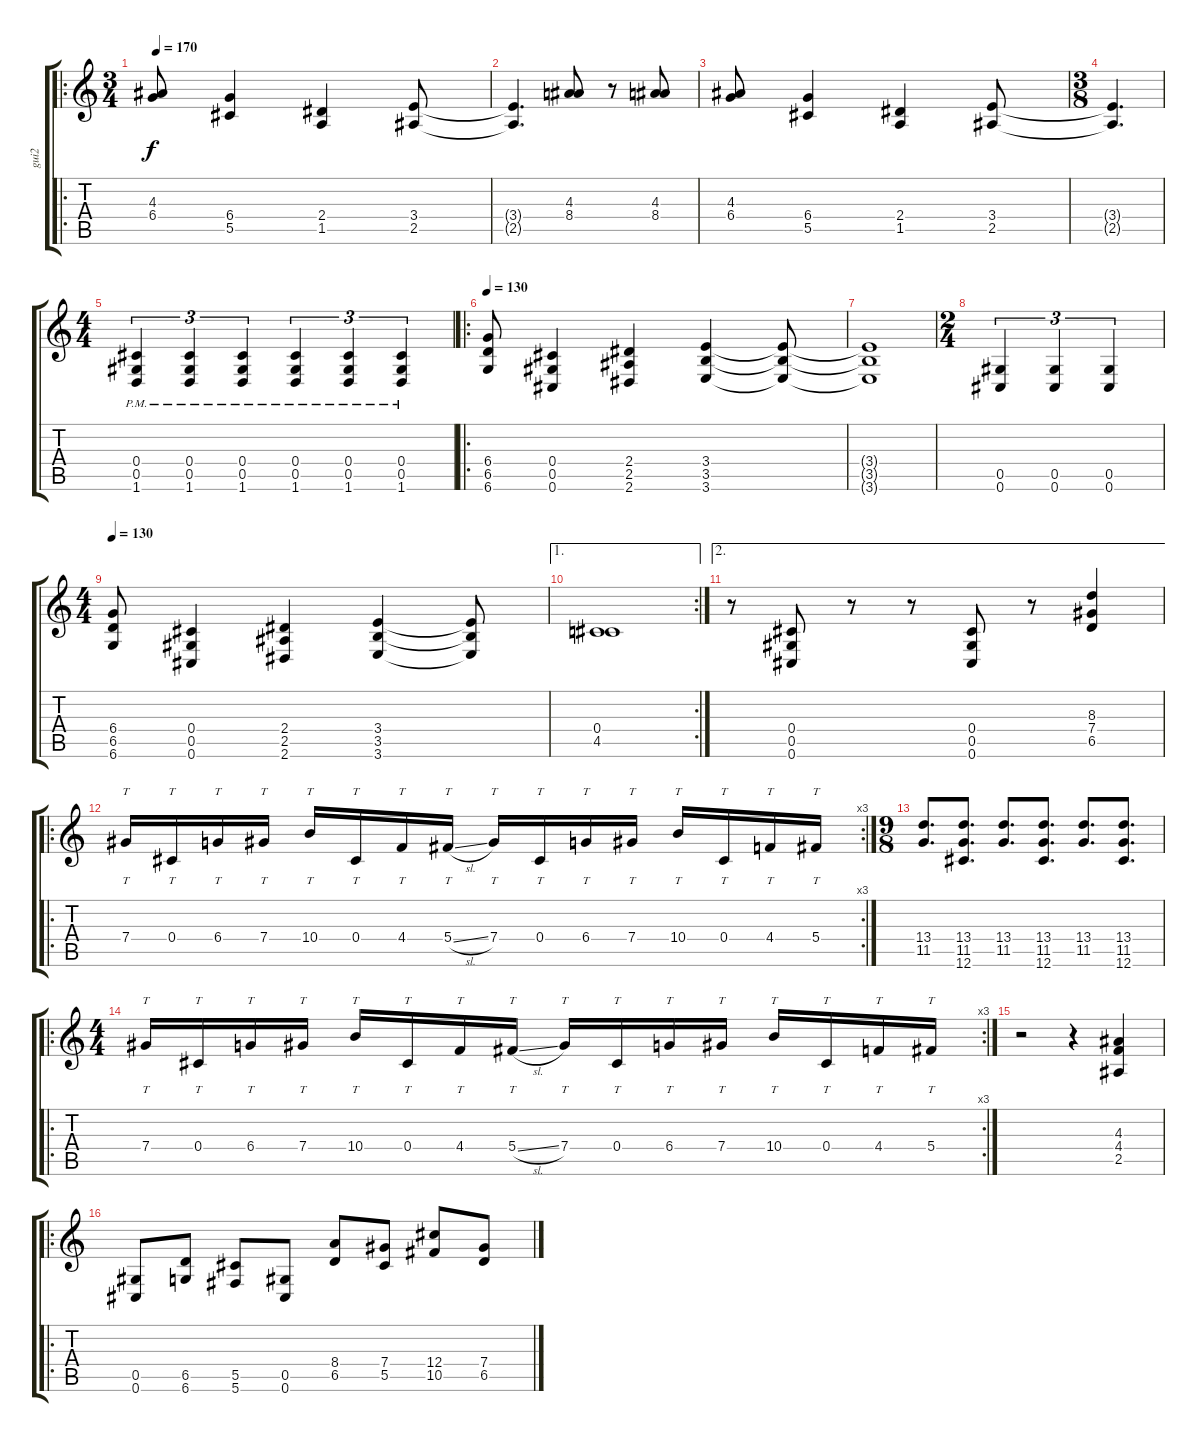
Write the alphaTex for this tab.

\track ("gui2" "gui2") {instrument acousticguitarsteel}
\staff {score tabs}
\tuning (Eb4 Bb3 Gb3 Db3 Ab2 Db2) {hide}
\ro
\ts (3 4)
\tempo 170
\clef g2
\ks c
(4.3 6.4).8{dy f} (6.4 5.5).4 (2.4 1.5).4 (3.4 2.5).8 |
(3.4{t} 2.5{t}).4{d} (4.3 8.4).8 r.8 (4.3 8.4).8 |
(4.3 6.4).8 (6.4 5.5).4 (2.4 1.5).4 (3.4 2.5).8 |
\ts (3 8)
(3.4{t} 2.5{t}).4{d} |
\ts (4 4)
(0.4{pm} 0.5{pm} 1.6{pm}).4{tu (3 2)} (0.4{pm} 0.5{pm} 1.6{pm}).4{tu (3 2)} (0.4{pm} 0.5{pm} 1.6{pm}).4{tu (3 2)} (0.4{pm} 0.5{pm} 1.6{pm}).4{tu (3 2)} (0.4{pm} 0.5{pm} 1.6{pm}).4{tu (3 2)} (0.4{pm} 0.5{pm} 1.6{pm}).4{tu (3 2)} |
\ro
\tempo 130
(6.4 6.5 6.6).8 (0.4 0.5 0.6).4 (2.4 2.5 2.6).4 (3.4 3.5 3.6).4 (3.4{t} 3.5{t} 3.6{t}).8 |
(3.4{t} 3.5{t} 3.6{t}).1 |
\ts (2 4)
(0.5 0.6).4{tu (3 2)} (0.5 0.6).4{tu (3 2)} (0.5 0.6).4{tu (3 2)} |
\ts (4 4)
\tempo 130
(6.4 6.5 6.6).8 (0.4 0.5 0.6).4 (2.4 2.5 2.6).4 (3.4 3.5 3.6).4 (3.4{t} 3.5{t} 3.6{t}).8 |
\ae 1
\rc 2
(0.4 4.5).1 |
\ae 2
r.8 (0.4 0.5 0.6).8 r.8 r.8 (0.4 0.5 0.6).8 r.8 (8.3 7.4 6.5).4 |
\ro
\rc 3
7.4.16{tt} 0.4.16{tt} 6.4.16{tt} 7.4.16{tt} 10.4.16{tt} 0.4.16{tt} 4.4.16{tt} 5.4{sl}.16{tt} 7.4.16{tt} 0.4.16{tt} 6.4.16{tt} 7.4.16{tt} 10.4.16{tt} 0.4.16{tt} 4.4.16{tt} 5.4.16{tt} |
\ts (9 8)
(13.4 11.5).8{d} (13.4 11.5 12.6).8{d} (13.4 11.5).8{d} (13.4 11.5 12.6).8{d} (13.4 11.5).8{d} (13.4 11.5 12.6).8{d} |
\ro
\rc 3
\ts (4 4)
7.4.16{tt} 0.4.16{tt} 6.4.16{tt} 7.4.16{tt} 10.4.16{tt} 0.4.16{tt} 4.4.16{tt} 5.4{sl}.16{tt} 7.4.16{tt} 0.4.16{tt} 6.4.16{tt} 7.4.16{tt} 10.4.16{tt} 0.4.16{tt} 4.4.16{tt} 5.4.16{tt} |
r.2 r.4 (4.3 4.4 2.5).4 |
\ro
(0.5 0.6).8 (6.5 6.6).8 (5.5 5.6).8 (0.5 0.6).8 (8.4 6.5).8 (7.4 5.5).8 (12.4 10.5).8 (7.4 6.5).8
